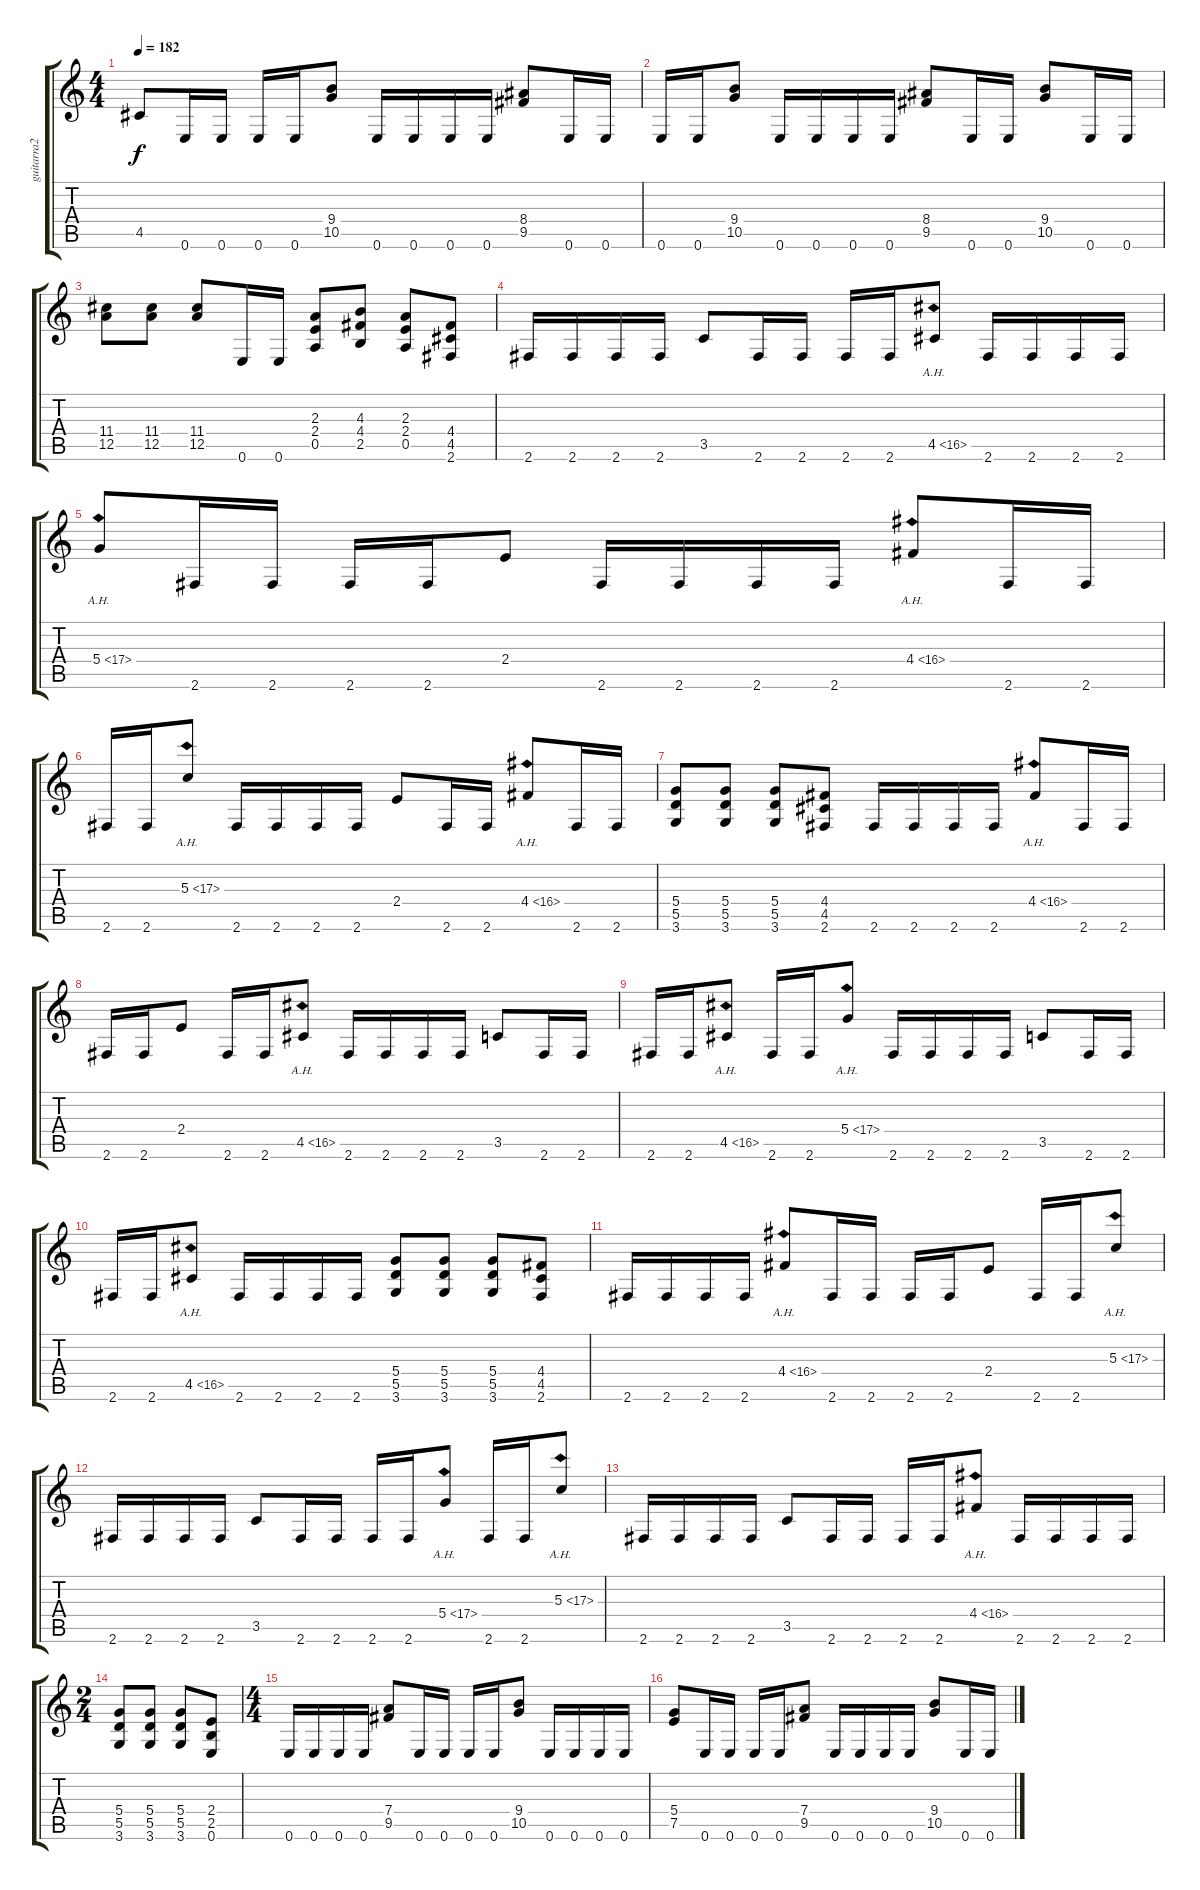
\track ("guitarra2" "guitarra2") {instrument distortionguitar}
\staff {score tabs}
\tuning (E4 B3 G3 D3 A2 E2) {hide}
\ts (4 4)
\tempo 182
\clef g2
\ks c
4.5.8{dy f} 0.6.16 0.6.16 0.6.16 0.6.16 (9.4 10.5).8 0.6.16 0.6.16 0.6.16 0.6.16 (8.4 9.5).8 0.6.16 0.6.16 |
0.6.16 0.6.16 (9.4 10.5).8 0.6.16 0.6.16 0.6.16 0.6.16 (8.4 9.5).8 0.6.16 0.6.16 (9.4 10.5).8 0.6.16 0.6.16 |
(11.4 12.5).8 (11.4 12.5).8 (11.4 12.5).8 0.6.16 0.6.16 (2.3 2.4 0.5).8 (4.3 4.4 2.5).8 (2.3 2.4 0.5).8 (4.4 4.5 2.6).8 |
2.6.16 2.6.16 2.6.16 2.6.16 3.5.8 2.6.16 2.6.16 2.6.16 2.6.16 4.5{ah 12}.8 2.6.16 2.6.16 2.6.16 2.6.16 |
5.4{ah 12}.8 2.6.16 2.6.16 2.6.16 2.6.16 2.4.8 2.6.16 2.6.16 2.6.16 2.6.16 4.4{ah 12}.8 2.6.16 2.6.16 |
2.6.16 2.6.16 5.3{ah 12}.8 2.6.16 2.6.16 2.6.16 2.6.16 2.4.8 2.6.16 2.6.16 4.4{ah 12}.8 2.6.16 2.6.16 |
(5.4 5.5 3.6).8 (5.4 5.5 3.6).8 (5.4 5.5 3.6).8 (4.4 4.5 2.6).8 2.6.16 2.6.16 2.6.16 2.6.16 4.4{ah 12}.8 2.6.16 2.6.16 |
2.6.16 2.6.16 2.4.8 2.6.16 2.6.16 4.5{ah 12}.8 2.6.16 2.6.16 2.6.16 2.6.16 3.5.8 2.6.16 2.6.16 |
2.6.16 2.6.16 4.5{ah 12}.8 2.6.16 2.6.16 5.4{ah 12}.8 2.6.16 2.6.16 2.6.16 2.6.16 3.5.8 2.6.16 2.6.16 |
2.6.16 2.6.16 4.5{ah 12}.8 2.6.16 2.6.16 2.6.16 2.6.16 (5.4 5.5 3.6).8 (5.4 5.5 3.6).8 (5.4 5.5 3.6).8 (4.4 4.5 2.6).8 |
2.6.16 2.6.16 2.6.16 2.6.16 4.4{ah 12}.8 2.6.16 2.6.16 2.6.16 2.6.16 2.4.8 2.6.16 2.6.16 5.3{ah 12}.8 |
2.6.16 2.6.16 2.6.16 2.6.16 3.5.8 2.6.16 2.6.16 2.6.16 2.6.16 5.4{ah 12}.8 2.6.16 2.6.16 5.3{ah 12}.8 |
2.6.16 2.6.16 2.6.16 2.6.16 3.5.8 2.6.16 2.6.16 2.6.16 2.6.16 4.4{ah 12}.8 2.6.16 2.6.16 2.6.16 2.6.16 |
\ts (2 4)
(5.4 5.5 3.6).8 (5.4 5.5 3.6).8 (5.4 5.5 3.6).8 (2.4 2.5 0.6).8 |
\ts (4 4)
0.6.16 0.6.16 0.6.16 0.6.16 (7.4 9.5).8 0.6.16 0.6.16 0.6.16 0.6.16 (9.4 10.5).8 0.6.16 0.6.16 0.6.16 0.6.16 |
(5.4 7.5).8 0.6.16 0.6.16 0.6.16 0.6.16 (7.4 9.5).8 0.6.16 0.6.16 0.6.16 0.6.16 (9.4 10.5).8 0.6.16 0.6.16
